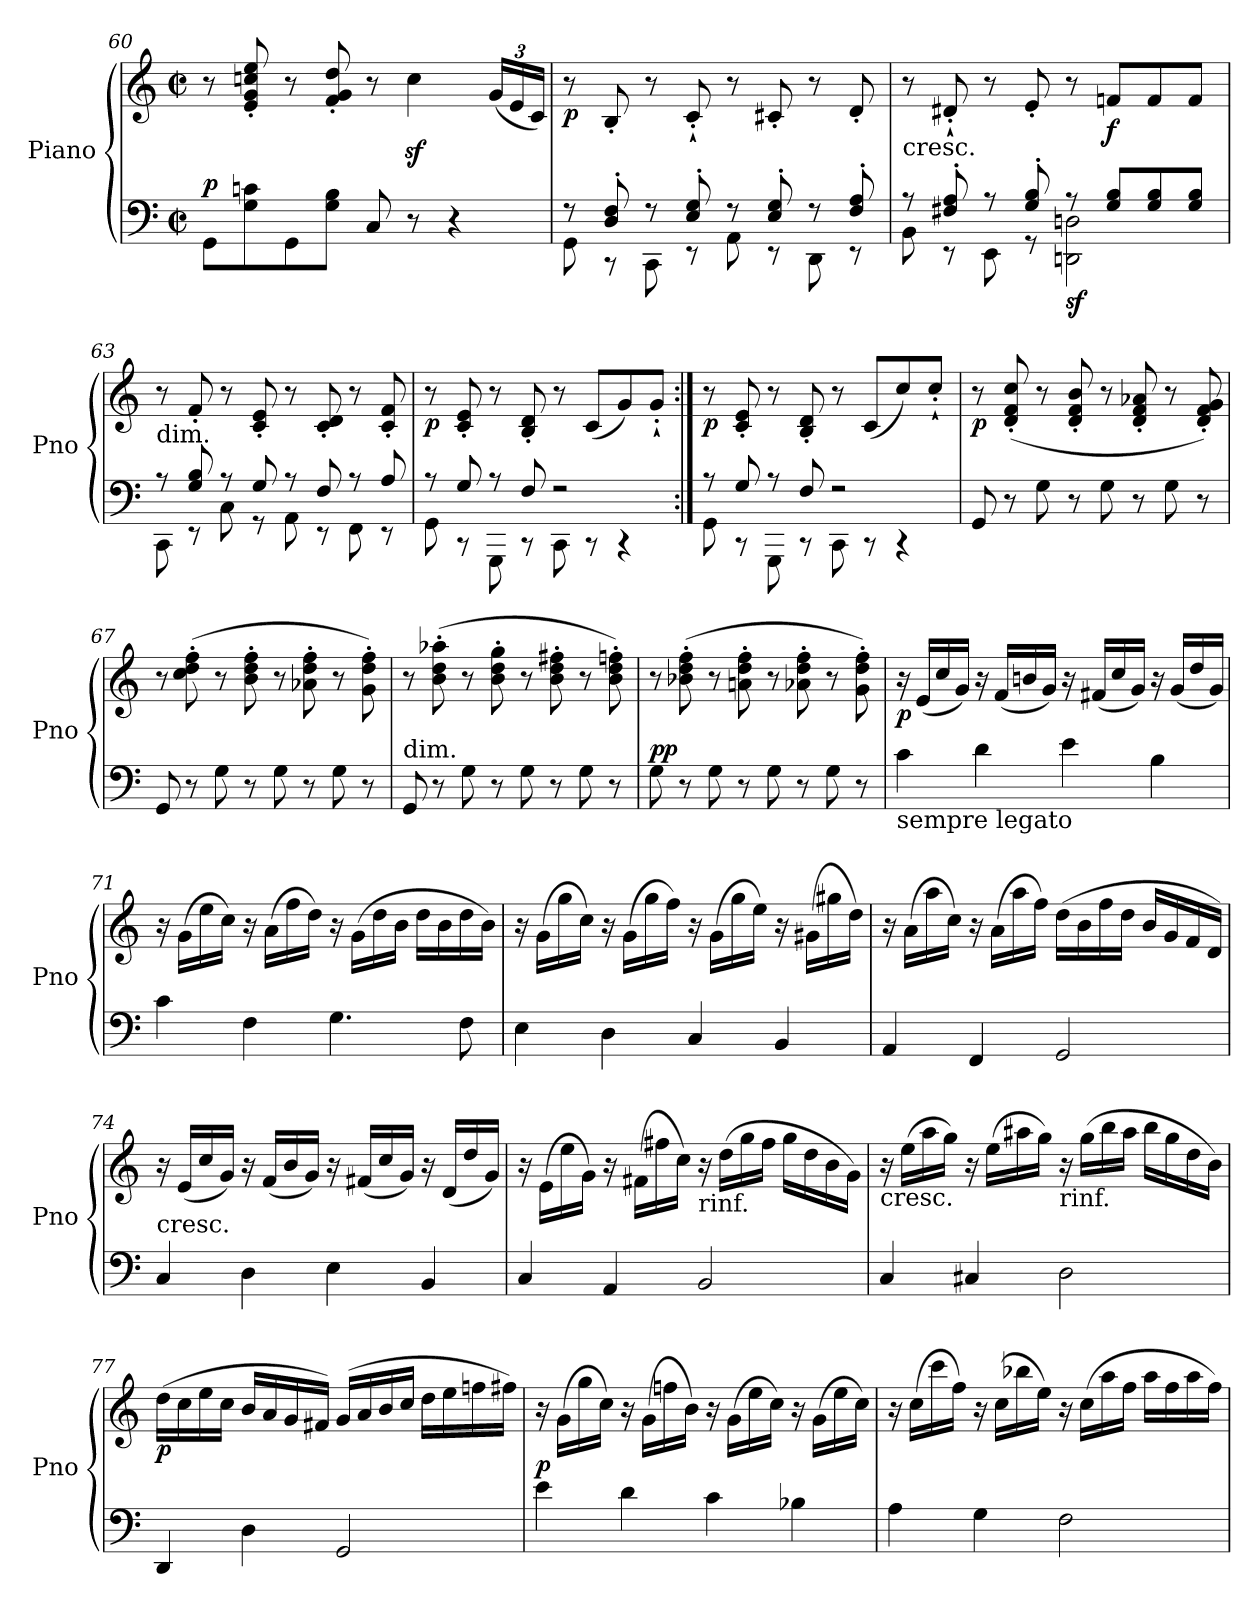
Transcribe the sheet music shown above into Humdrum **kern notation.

**kern	**kern	**dynam
*part1	*part1	*part1
*staff2	*staff1	*staff1/2
*I"Piano	*	*
*I'Pno	*	*
!!LO:LB:g=z
*clefF4	*clefG2	*
*k[]	*k[]	*
*M2/2	*M2/2	*
*met(c|)	*met(c|)	*
=60	=60	=60
!	!	!LO:DY:a=2
8GG\L	8r	p
8G\ 8cn\	8e/' 8g/' 8ccn/' 8ee/'	.
8GG\	8r	.
8G\ 8B\J	8f/' 8g/' 8dd/'	.
8C/	8r	.
8r	4ccz<\	.
4r	.	.
*	*Xbrackettup	*
.	(<24g/LL	.
.	24e/	.
.	24c/JJ)	.
=61	=61	=61
*^	*	*
!	!	!	!LO:DY:b
8r	8GG\	8r	p
8D/' 8F/'	8r	8B'/	.
8r	8CC\	8r	.
8E/' 8G/'	8r	8c'`/	.
8r	8AA\	8r	.
8E/' 8G/'	8r	8c#X'/	.
8r	8DD\	8r	.
8F/' 8A/'	8r	8d'/	.
=62	=62	=62	=62
!	!	!LO:TX:b:t=cresc.	!
8r	8BB\	8r	.
8F#X/' 8A/'	8r	8d#X'`/	.
8r	8EE\	8r	.
8G/' 8B/'	8r	8e'/	.
!	!	!	!LO:DY:b=2
8r	2DDn\ 2Dn\	8r	sf
!	!	!	!LO:DY:b
8G/ 8B/L	.	8fn/L	f
8G/ 8B/	.	8f/	.
8G/ 8B/J	.	8f/J	.
=63	=63	=63	=63
!	!	!LO:TX:b:t=dim.	!
8r	8CC\	8r	.
8G/ 8B/	8r	8f'/	.
8r	8C\	8r	.
8G/	8r	8c/' 8e/'	.
8r	8AA\	8r	.
8F/	8r	8c/' 8d/'	.
8r	8FF\	8r	.
8A/	8r	8c/' 8f/'	.
!!LO:LB:g=z
=64	=64	=64	=64
!	!	!	!LO:DY:b
8r	8GG\	8r	p
8G/	8r	8c/' 8e/'	.
8r	8GGG\	8r	.
8F/	8r	8B/' 8d/'	.
2r	8CC\	8r	.
.	8r	(<8c/L	.
.	4r	8g/)	.
.	.	8g'`/J	.
=65:|!	=65:|!	=65:|!	=65:|!
!	!	!	!LO:DY:b
8r	8GG\	8r	p
8G/	8r	8c/' 8e/'	.
8r	8GGG\	8r	.
8F/	8r	8B/' 8d/'	.
2r	8CC\	8r	.
.	8r	(<8c/L	.
.	4r	8cc/)	.
.	.	8cc'`/J	.
*v	*v	*	*
=66	=66	=66
!	!	!LO:DY:b
8GG/	8r	p
8r	(<8d/' 8f/' 8cc/'	.
8G\	8r	.
8r	8d/' 8f/' 8b/'	.
8G\	8r	.
8r	8d/' 8f/' 8a-X/'	.
8G\	8r	.
8r	8d/' 8f/' 8g/')	.
=67	=67	=67
8GG/	8r	.
8r	(>8cc\' 8dd\' 8ff\'	.
8G\	8r	.
8r	8b\' 8dd\' 8ff\'	.
8G\	8r	.
8r	8a-X\' 8dd\' 8ff\'	.
8G\	8r	.
8r	8g\' 8dd\' 8ff\')	.
!!LO:PB:g=z
=68	=68	=68
!LO:TX:a:t=dim.	!	!
8GG/	8r	.
8r	(>8b\' 8dd\' 8aa-X\'	.
8G\	8r	.
8r	8b\' 8dd\' 8gg\'	.
8G\	8r	.
8r	8b\' 8dd\' 8ff#X\'	.
8G\	8r	.
8r	8b\' 8dd\' 8ffn\')	.
=69	=69	=69
!	!	!LO:DY:a=2
8G\	8r	pp
8r	(>8b-X\' 8dd\' 8ff\'	.
8G\	8r	.
8r	8an\' 8dd\' 8ff\'	.
8G\	8r	.
8r	8a-X\' 8dd\' 8ff\'	.
8G\	8r	.
8r	8g\' 8dd\' 8ff\')	.
=70	=70	=70
!LO:TX:b:t=sempre legato	!	!
!	!	!LO:DY:b
4c\	16r	p
.	(<16e/LL	.
.	16cc/	.
.	16g/JJ)	.
4d\	16r	.
.	(<16f/LL	.
.	16bn/	.
.	16g/JJ)	.
4e\	16r	.
.	(<16f#X/LL	.
.	16cc/	.
.	16g/JJ)	.
4B\	16r	.
.	(<16g/LL	.
.	16dd/	.
.	16g/JJ)	.
!!LO:LB:g=z
=71	=71	=71
4c\	16r	.
.	(>16g\LL	.
.	16ee\	.
.	16cc\JJ)	.
4F\	16r	.
.	(>16a\LL	.
.	16ff\	.
.	16dd\JJ)	.
4.G\	16r	.
.	(>16g\LL	.
.	16dd\	.
.	16b\JJ	.
.	16dd\LL	.
.	16b\	.
8F\	16dd\	.
.	16b\JJ)	.
=72	=72	=72
4E\	16r	.
.	(>16g\LL	.
.	16gg\	.
.	16cc\JJ)	.
4D\	16r	.
.	(>16g\LL	.
.	16gg\	.
.	16ff\JJ)	.
4C/	16r	.
.	(>16g\LL	.
.	16gg\	.
.	16ee\JJ)	.
4BB/	16r	.
.	(>16g#X\LL	.
.	16gg#X\	.
.	16dd\JJ)	.
=73	=73	=73
4AA/	16r	.
.	(>16a\LL	.
.	16aa\	.
.	16cc\JJ)	.
4FF/	16r	.
.	(>16a\LL	.
.	16aa\	.
.	16ff\JJ)	.
2GG/	(>16dd\LL	.
.	16b\	.
.	16ff\	.
.	16dd\JJ	.
.	16b/LL	.
.	16g/	.
.	16f/	.
.	16d/JJ)	.
!!LO:LB:g=z
=74	=74	=74
!LO:TX:a:t=cresc.	!	!
4C/	16r	.
.	(<16e/LL	.
.	16cc/	.
.	16g/JJ)	.
4D\	16r	.
.	(<16f/LL	.
.	16b/	.
.	16g/JJ)	.
4E\	16r	.
.	(<16f#X/LL	.
.	16cc/	.
.	16g/JJ)	.
4BB/	16r	.
.	(<16d/LL	.
.	16dd/	.
.	16g/JJ)	.
=75	=75	=75
4C/	16r	.
.	(>16e\LL	.
.	16ee\	.
.	16g\JJ)	.
4AA/	16r	.
.	(>16f#X\LL	.
.	16ff#X\	.
.	16cc\JJ)	.
!	!LO:TX:b:t=rinf.	!
2BB/	16r	.
.	(>16dd\LL	.
.	16gg\	.
.	16ff#\JJ	.
.	16gg\LL	.
.	16dd\	.
.	16b\	.
.	16g\JJ)	.
!!LO:LB:g=z
=76	=76	=76
!	!LO:TX:b:t=cresc.	!
4C/	16r	.
.	(>16ee\LL	.
.	16aa\	.
.	16gg\JJ)	.
4C#X/	16r	.
.	(>16ee\LL	.
.	16aa#X\	.
.	16gg\JJ)	.
!	!LO:TX:b:t=rinf.	!
2D\	16r	.
.	(>16gg\LL	.
.	16bb\	.
.	16aa#\JJ	.
.	16bb\LL	.
.	16gg\	.
.	16dd\	.
.	16b\JJ)	.
=77	=77	=77
!	!	!LO:DY:b
4DD/	(>16dd\LL	p
.	16cc\	.
.	16ee\	.
.	16cc\JJ	.
4D\	16b/LL	.
.	16a/	.
.	16g/	.
.	16f#X/JJ)	.
2GG/	(>16g/LL	.
.	16a/	.
.	16b/	.
.	16cc/JJ	.
.	16dd\LL	.
.	16ee\	.
.	16ffn\	.
.	16ff#X\JJ)	.
!!LO:LB:g=z
=78	=78	=78
!	!	!LO:DY:b
4e\	16r	p
.	(>16g\LL	.
.	16gg\	.
.	16cc\JJ)	.
4d\	16r	.
.	(>16g\LL	.
.	16ffn\	.
.	16b\JJ)	.
4c\	16r	.
.	(>16g\LL	.
.	16ee\	.
.	16cc\JJ)	.
4B-X\	16r	.
.	(>16g\LL	.
.	16ee\	.
.	16cc\JJ)	.
=79	=79	=79
4A\	16r	.
.	(>16cc\LL	.
.	16ccc\	.
.	16ff\JJ)	.
4G\	16r	.
.	(>16cc\LL	.
.	16bb-X\	.
.	16ee\JJ)	.
2F\	16r	.
.	(>16cc\LL	.
.	16aa\	.
.	16ff\JJ	.
.	16aa\LL	.
.	16ff\	.
.	16aa\	.
.	16ff\JJ)	.
=	=	=
*-	*-	*-
